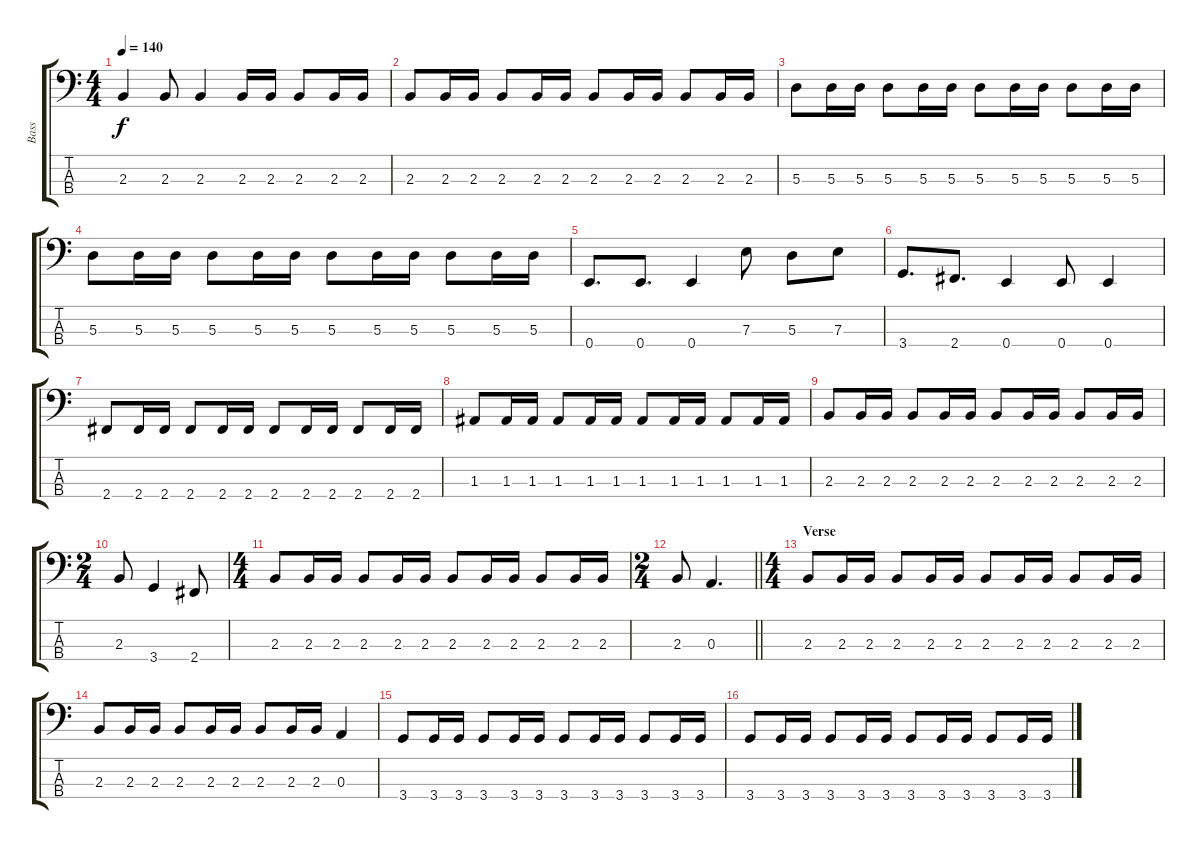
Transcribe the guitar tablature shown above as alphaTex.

\track ("Bass" "Bass") {instrument electricbassfinger}
\staff {score tabs}
\tuning (G2 D2 A1 E1) {hide}
\ts (4 4)
\tempo 140
\clef f4
\ks c
2.3.4{dy f} 2.3.8 2.3.4 2.3.16 2.3.16 2.3.8 2.3.16 2.3.16 |
2.3.8 2.3.16 2.3.16 2.3.8 2.3.16 2.3.16 2.3.8 2.3.16 2.3.16 2.3.8 2.3.16 2.3.16 |
5.3.8 5.3.16 5.3.16 5.3.8 5.3.16 5.3.16 5.3.8 5.3.16 5.3.16 5.3.8 5.3.16 5.3.16 |
5.3.8 5.3.16 5.3.16 5.3.8 5.3.16 5.3.16 5.3.8 5.3.16 5.3.16 5.3.8 5.3.16 5.3.16 |
0.4.8{d} 0.4.8{d} 0.4.4 7.3.8 5.3.8 7.3.8 |
3.4.8{d} 2.4.8{d} 0.4.4 0.4.8 0.4.4 |
2.4.8 2.4.16 2.4.16 2.4.8 2.4.16 2.4.16 2.4.8 2.4.16 2.4.16 2.4.8 2.4.16 2.4.16 |
1.3.8 1.3.16 1.3.16 1.3.8 1.3.16 1.3.16 1.3.8 1.3.16 1.3.16 1.3.8 1.3.16 1.3.16 |
2.3.8 2.3.16 2.3.16 2.3.8 2.3.16 2.3.16 2.3.8 2.3.16 2.3.16 2.3.8 2.3.16 2.3.16 |
\ts (2 4)
2.3.8 3.4.4 2.4.8 |
\ts (4 4)
2.3.8 2.3.16 2.3.16 2.3.8 2.3.16 2.3.16 2.3.8 2.3.16 2.3.16 2.3.8 2.3.16 2.3.16 |
\ts (2 4)
\barLineRight lightlight
2.3.8 0.3.4{d} |
\ts (4 4)
\section ("" "Verse")
2.3.8 2.3.16 2.3.16 2.3.8 2.3.16 2.3.16 2.3.8 2.3.16 2.3.16 2.3.8 2.3.16 2.3.16 |
2.3.8 2.3.16 2.3.16 2.3.8 2.3.16 2.3.16 2.3.8 2.3.16 2.3.16 0.3.4 |
3.4.8 3.4.16 3.4.16 3.4.8 3.4.16 3.4.16 3.4.8 3.4.16 3.4.16 3.4.8 3.4.16 3.4.16 |
3.4.8 3.4.16 3.4.16 3.4.8 3.4.16 3.4.16 3.4.8 3.4.16 3.4.16 3.4.8 3.4.16 3.4.16
